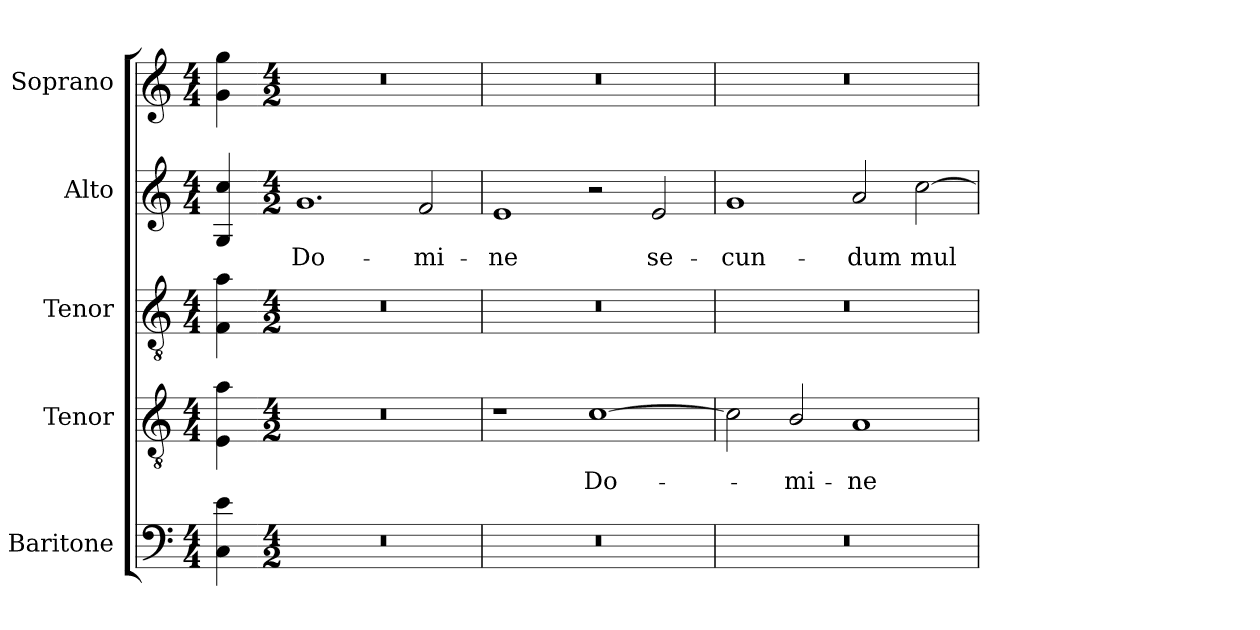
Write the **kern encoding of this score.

**kern	**kern	**text	**kern	**kern	**text	**kern
*part5	*part4	*part4	*part3	*part2	*part2	*part1
*staff5	*staff4	*staff4	*staff3	*staff2	*staff2	*staff1
*I"Baritone	*I"Tenor	*	*I"Tenor	*I"Alto	*	*I"Soprano
*I'B.	*I'T.	*	*I'T.	*I'A.	*	*I'S.
!!LO:PB:g=z
*clefF4	*clefGv2	*	*clefGv2	*clefG2	*	*clefG2
*	*ITrd7c12	*	*ITrd7c12	*	*	*
*k[]	*k[]	*	*k[]	*k[]	*	*k[]
*C:	*C:	*	*C:	*C:	*	*C:
*M4/4	*M4/4	*	*M4/4	*M4/4	*	*M4/4
=	=	=	=	=	=	=
4Ci\ 4ei	4EEi\ 4Ai	.	4FFi\ 4Ai	4Gi/ 4cci	.	4gi\ 4ggi
=1-	=1-	=1-	=1-	=1-	=1-	=1-
*M4/2	*M4/2	*	*M4/2	*M4/2	*	*M4/2
!LO:N:vis=1	!LO:N:vis=1	!	!LO:N:vis=1	!	!	!
!	!	!	!	!	!LO:LY:b:color=#000000	!LO:N:vis=1
0r	0r	.	0r	1.gi	Do-	0r
!	!	!	!	!	!LO:LY:b:color=#000000	!
.	.	.	.	2fi/	-mi-	.
=2	=2	=2	=2	=2	=2	=2
!LO:N:vis=1	!	!	!LO:N:vis=1	!	!	!
!	!	!	!	!	!LO:LY:b:color=#000000	!LO:N:vis=1
0r	1r	.	0r	1ei	-ne	0r
!	!	!LO:LY:b:color=#000000	!	!	!	!
.	[1Ci	Do-	.	2r	.	.
!	!	!	!	!	!LO:LY:b:color=#000000	!
.	.	.	.	2ei/	se-	.
=3	=3	=3	=3	=3	=3	=3
!LO:N:vis=1	!	!	!LO:N:vis=1	!	!	!
!	!	!	!	!	!LO:LY:b:color=#000000	!LO:N:vis=1
0r	2Ci\]	.	0r	1gi	-cun-	0r
!	!	!LO:LY:b:color=#000000	!	!	!	!
.	2BBi/	-mi-	.	.	.	.
!	!	!LO:LY:b:color=#000000	!	!	!	!
!	!	!	!	!	!LO:LY:b:color=#000000	!
.	1AAi	-ne	.	2ai/	-dum	.
!	!	!	!	!	!LO:LY:b:color=#000000	!
.	.	.	.	[2cci\	mul-	.
=	=	=	=	=	=	=
*-	*-	*-	*-	*-	*-	*-
